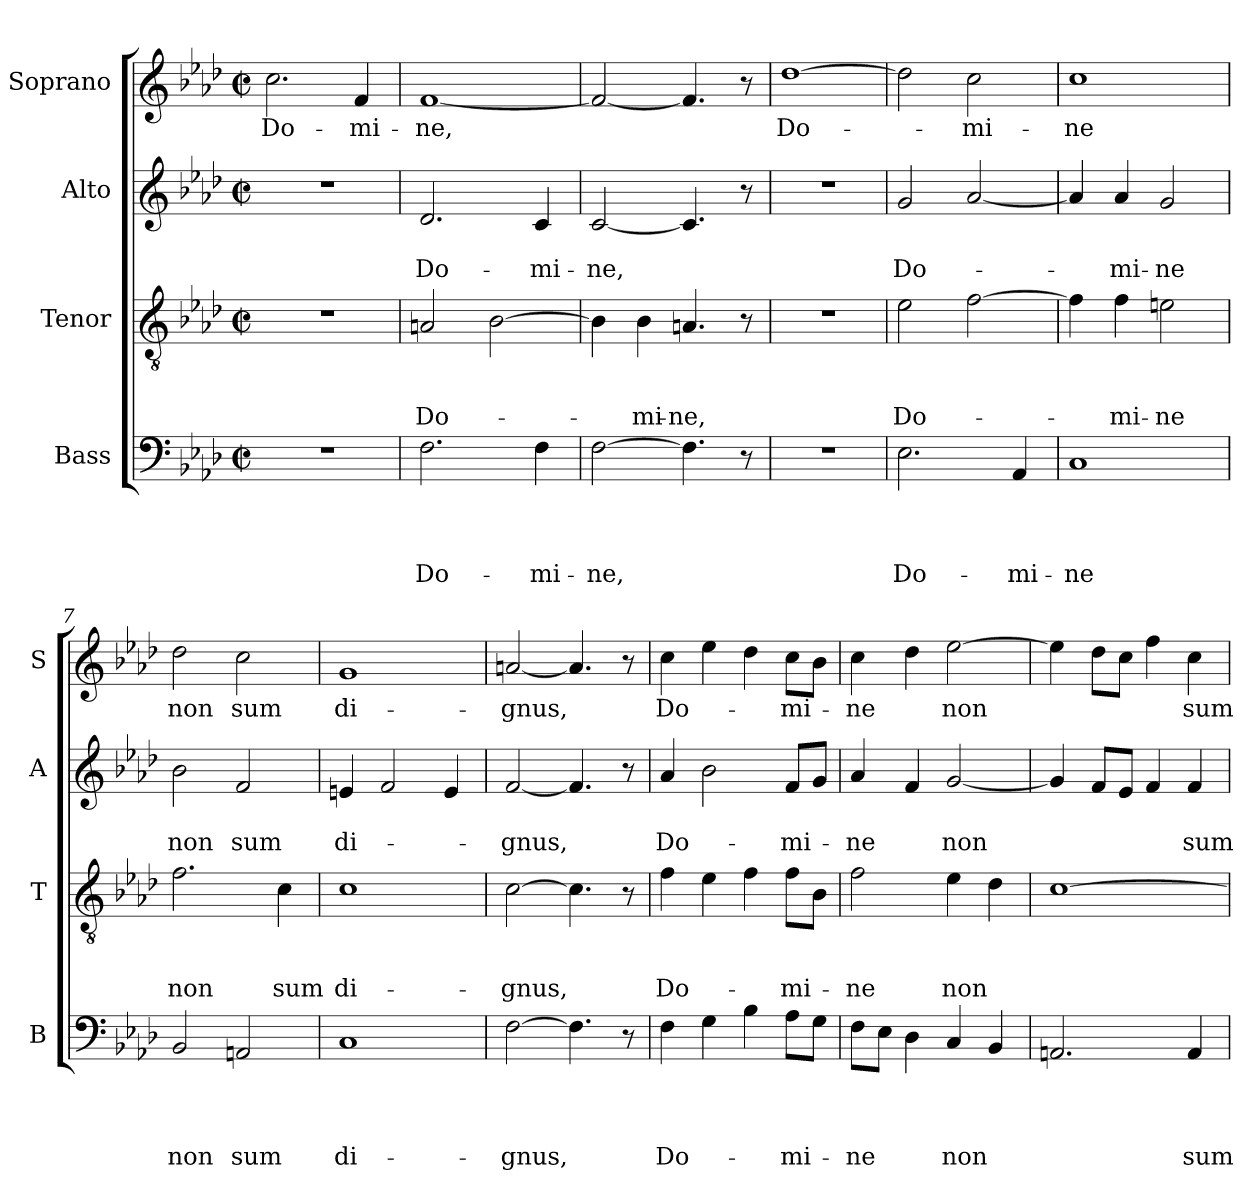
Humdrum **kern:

**kern	**text	**text	**text	**text	**kern	**text	**text	**text	**kern	**text	**text	**kern	**text
*part4	*part4	*part4	*part4	*part4	*part3	*part3	*part3	*part3	*part2	*part2	*part2	*part1	*part1
*staff4	*staff4	*staff4	*staff4	*staff4	*staff3	*staff3	*staff3	*staff3	*staff2	*staff2	*staff2	*staff1	*staff1
*I"Bass	*	*	*	*	*I"Tenor	*	*	*	*I"Alto	*	*	*I"Soprano	*
*I'B	*	*	*	*	*I'T	*	*	*	*I'A	*	*	*I'S	*
*clefF4	*	*	*	*	*clefGv2	*	*	*	*clefG2	*	*	*clefG2	*
*k[b-e-a-d-]	*	*	*	*	*k[b-e-a-d-]	*	*	*	*k[b-e-a-d-]	*	*	*k[b-e-a-d-]	*
*A-:	*	*	*	*	*A-:	*	*	*	*A-:	*	*	*A-:	*
*M2/2	*	*	*	*	*M2/2	*	*	*	*M2/2	*	*	*M2/2	*
*met(c|)	*	*	*	*	*met(c|)	*	*	*	*met(c|)	*	*	*met(c|)	*
=1	=1	=1	=1	=1	=1	=1	=1	=1	=1	=1	=1	=1	=1
!	!	!	!	!	!	!	!	!	!	!	!	!	!LO:LY:b
1r	.	.	.	.	1r	.	.	.	1r	.	.	2.cc\	Do-
!	!	!	!	!	!	!	!	!	!	!	!	!	!LO:LY:b
.	.	.	.	.	.	.	.	.	.	.	.	4f/	-mi-
=2	=2	=2	=2	=2	=2	=2	=2	=2	=2	=2	=2	=2	=2
!	!	!	!	!LO:LY:b	!	!	!	!LO:LY:b	!	!	!LO:LY:b	!	!LO:LY:b
2.F\	.	.	.	Do-	2An/	.	.	Do-	2.d-/	.	Do-	[1f	-ne,
.	.	.	.	.	[2B-\	.	.	.	.	.	.	.	.
!	!	!	!	!LO:LY:b	!	!	!	!	!	!	!LO:LY:b	!	!
4F\	.	.	.	-mi-	.	.	.	.	4c/	.	-mi-	.	.
=3	=3	=3	=3	=3	=3	=3	=3	=3	=3	=3	=3	=3	=3
!	!	!	!	!LO:LY:b	!	!	!	!	!	!	!LO:LY:b	!	!
[2F\	.	.	.	-ne,	4B-\]	.	.	.	[2c/	.	-ne,	2f/_	.
!	!	!	!	!	!	!	!	!LO:LY:b	!	!	!	!	!
.	.	.	.	.	4B-\	.	.	-mi-	.	.	.	.	.
!	!	!	!	!	!	!	!	!LO:LY:b	!	!	!	!	!
4.F\]	.	.	.	.	4.An/	.	.	-ne,	4.c/]	.	.	4.f/]	.
8r	.	.	.	.	8r	.	.	.	8r	.	.	8r	.
=4	=4	=4	=4	=4	=4	=4	=4	=4	=4	=4	=4	=4	=4
!	!	!	!	!	!	!	!	!	!	!	!	!	!LO:LY:b
1r	.	.	.	.	1r	.	.	.	1r	.	.	[1dd-	Do-
=5	=5	=5	=5	=5	=5	=5	=5	=5	=5	=5	=5	=5	=5
!	!	!	!	!LO:LY:b	!	!	!	!LO:LY:b	!	!	!LO:LY:b	!	!
2.E-\	.	.	.	Do-	2e-\	.	.	Do-	2g/	.	Do-	2dd-\]	.
!	!	!	!	!	!	!	!	!	!	!	!	!	!LO:LY:b
.	.	.	.	.	[2f\	.	.	.	[2a-/	.	.	2cc\	-mi-
!	!	!	!	!LO:LY:b	!	!	!	!	!	!	!	!	!
4AA-/	.	.	.	-mi-	.	.	.	.	.	.	.	.	.
!!LO:LB:g=z
=6	=6	=6	=6	=6	=6	=6	=6	=6	=6	=6	=6	=6	=6
!	!	!	!	!LO:LY:b	!	!	!	!	!	!	!	!	!LO:LY:b
1C	.	.	.	-ne	4f\]	.	.	.	4a-/]	.	.	1cc	-ne
!	!	!	!	!	!	!	!	!LO:LY:b	!	!	!LO:LY:b	!	!
.	.	.	.	.	4f\	.	.	-mi-	4a-/	.	-mi-	.	.
!	!	!	!	!	!	!	!	!LO:LY:b	!	!	!LO:LY:b	!	!
.	.	.	.	.	2en\	.	.	-ne	2g/	.	-ne	.	.
=7	=7	=7	=7	=7	=7	=7	=7	=7	=7	=7	=7	=7	=7
!	!	!	!	!LO:LY:b	!	!	!	!LO:LY:b	!	!	!LO:LY:b	!	!LO:LY:b
2BB-/	.	.	.	non	2.f\	.	.	non	2b-\	.	non	2dd-\	non
!	!	!	!	!LO:LY:b	!	!	!	!	!	!	!LO:LY:b	!	!LO:LY:b
2AAn/	.	.	.	sum	.	.	.	.	2f/	.	sum	2cc\	sum
!	!	!	!	!	!	!	!	!LO:LY:b	!	!	!	!	!
.	.	.	.	.	4c\	.	.	sum	.	.	.	.	.
=8	=8	=8	=8	=8	=8	=8	=8	=8	=8	=8	=8	=8	=8
!	!	!	!	!LO:LY:b	!	!	!	!LO:LY:b	!	!	!LO:LY:b	!	!LO:LY:b
1C	.	.	.	di-	1c	.	.	di-	4en/	.	di-	1g	di-
.	.	.	.	.	.	.	.	.	2f/	.	.	.	.
.	.	.	.	.	.	.	.	.	4e/	.	.	.	.
=9	=9	=9	=9	=9	=9	=9	=9	=9	=9	=9	=9	=9	=9
!	!	!	!	!LO:LY:b	!	!	!	!LO:LY:b	!	!	!LO:LY:b	!	!LO:LY:b
[2F\	.	.	.	-gnus,	[2c\	.	.	-gnus,	[2f/	.	-gnus,	[2an/	-gnus,
4.F\]	.	.	.	.	4.c\]	.	.	.	4.f/]	.	.	4.a/]	.
8r	.	.	.	.	8r	.	.	.	8r	.	.	8r	.
=10	=10	=10	=10	=10	=10	=10	=10	=10	=10	=10	=10	=10	=10
!	!	!	!	!LO:LY:b	!	!	!	!LO:LY:b	!	!	!LO:LY:b	!	!LO:LY:b
4F\	.	.	.	Do-	4f\	.	.	Do-	4a-i/	.	Do-	4cc\	Do-
4G\	.	.	.	.	4e-\	.	.	.	2b-\	.	.	4ee-\	.
4B-\	.	.	.	.	4f\	.	.	.	.	.	.	4dd-\	.
!	!	!	!	!LO:LY:b	!	!	!	!LO:LY:b	!	!	!LO:LY:b	!	!LO:LY:b
8A-\L	.	.	.	-mi-	8f\L	.	.	-mi-	8f/L	.	-mi-	8cc\L	-mi-
8G\J	.	.	.	.	8B-\J	.	.	.	8g/J	.	.	8b-\J	.
!!LO:LB:g=z
=11	=11	=11	=11	=11	=11	=11	=11	=11	=11	=11	=11	=11	=11
!	!	!	!	!LO:LY:b	!	!	!	!LO:LY:b	!	!	!LO:LY:b	!	!LO:LY:b
8F\L	.	.	.	-ne	2f\	.	.	-ne	4a-/	.	-ne	4cc\	-ne
8E-\J	.	.	.	.	.	.	.	.	.	.	.	.	.
4D-\	.	.	.	.	.	.	.	.	4f/	.	.	4dd-\	.
!	!	!	!	!LO:LY:b	!	!	!	!LO:LY:b	!	!	!LO:LY:b	!	!LO:LY:b
4C/	.	.	.	non	4e-\	.	.	non	[2g/	.	non	[2ee-\	non
4BB-/	.	.	.	.	4d-\	.	.	.	.	.	.	.	.
=12	=12	=12	=12	=12	=12	=12	=12	=12	=12	=12	=12	=12	=12
2.AAn/	.	.	.	.	[1c	.	.	.	4g/]	.	.	4ee-\]	.
.	.	.	.	.	.	.	.	.	8f/L	.	.	8dd-\L	.
.	.	.	.	.	.	.	.	.	8e-/J	.	.	8cc\J	.
.	.	.	.	.	.	.	.	.	4f/	.	.	4ff\	.
!	!	!	!	!LO:LY:b	!	!	!	!	!	!	!LO:LY:b	!	!LO:LY:b
4AA/	.	.	.	sum	.	.	.	.	4f/	.	sum	4cc\	sum
=	=	=	=	=	=	=	=	=	=	=	=	=	=
*-	*-	*-	*-	*-	*-	*-	*-	*-	*-	*-	*-	*-	*-
